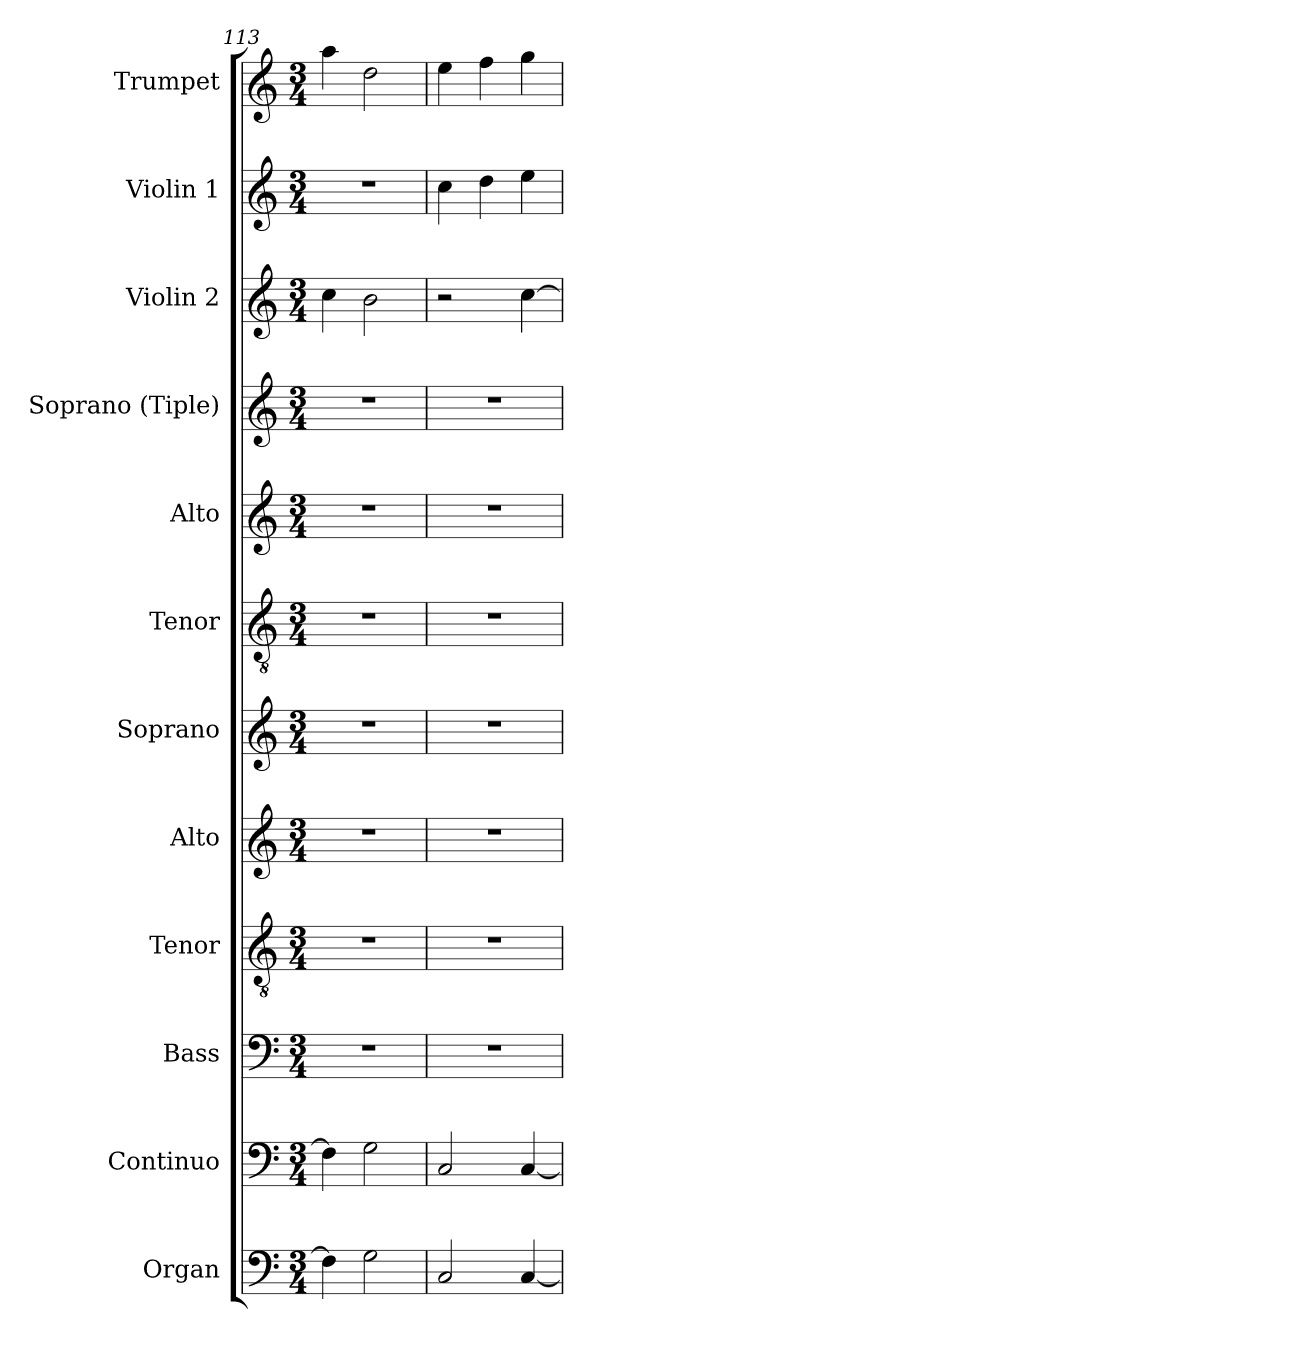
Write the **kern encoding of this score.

**kern	**kern	**kern	**kern	**kern	**kern	**kern	**kern	**kern	**kern	**kern	**kern
*part12	*part11	*part10	*part9	*part8	*part7	*part6	*part5	*part4	*part3	*part2	*part1
*staff12	*staff11	*staff10	*staff9	*staff8	*staff7	*staff6	*staff5	*staff4	*staff3	*staff2	*staff1
*I"Organ	*I"Continuo	*I"Bass	*I"Tenor	*I"Alto	*I"Soprano	*I"Tenor	*I"Alto	*I"Soprano (Tiple)	*I"Violin 2	*I"Violin 1	*I"Trumpet
*I'Org.	*I'Cont.	*I'B.	*I'T.	*I'A.	*I'S.	*I'T.	*I'A.	*I'S.	*I'Vln. 2	*I'Vln. 1	*I'Tpt.
*clefF4	*clefF4	*clefF4	*clefGv2	*clefG2	*clefG2	*clefGv2	*clefG2	*clefG2	*clefG2	*clefG2	*clefG2
*	*	*	*ITrd7c12	*	*	*ITrd7c12	*	*	*	*	*
*k[]	*k[]	*k[]	*k[]	*k[]	*k[]	*k[]	*k[]	*k[]	*k[]	*k[]	*k[]
*C:	*C:	*C:	*C:	*C:	*C:	*C:	*C:	*C:	*C:	*C:	*C:
*M3/4	*M3/4	*M3/4	*M3/4	*M3/4	*M3/4	*M3/4	*M3/4	*M3/4	*M3/4	*M3/4	*M3/4
=113	=113	=113	=113	=113	=113	=113	=113	=113	=113	=113	=113
!	!	!LO:N:vis=1	!LO:N:vis=1	!LO:N:vis=1	!LO:N:vis=1	!LO:N:vis=1	!LO:N:vis=1	!LO:N:vis=1	!	!LO:N:vis=1	!
4Fi\]	4Fi\]	2.r	2.r	2.r	2.r	2.r	2.r	2.r	4cci\	2.r	4aai\
2Gi\	2Gi\	.	.	.	.	.	.	.	2bi\	.	2ddi\
=114	=114	=114	=114	=114	=114	=114	=114	=114	=114	=114	=114
!	!	!LO:N:vis=1	!LO:N:vis=1	!LO:N:vis=1	!LO:N:vis=1	!LO:N:vis=1	!LO:N:vis=1	!LO:N:vis=1	!	!	!
2Ci/	2Ci/	2.r	2.r	2.r	2.r	2.r	2.r	2.r	2r	4cci\	4eei\
.	.	.	.	.	.	.	.	.	.	4ddi\	4ffi\
[4Ci/	[4Ci/	.	.	.	.	.	.	.	[4cci\	4eei\	4ggi\
=	=	=	=	=	=	=	=	=	=	=	=
*-	*-	*-	*-	*-	*-	*-	*-	*-	*-	*-	*-
